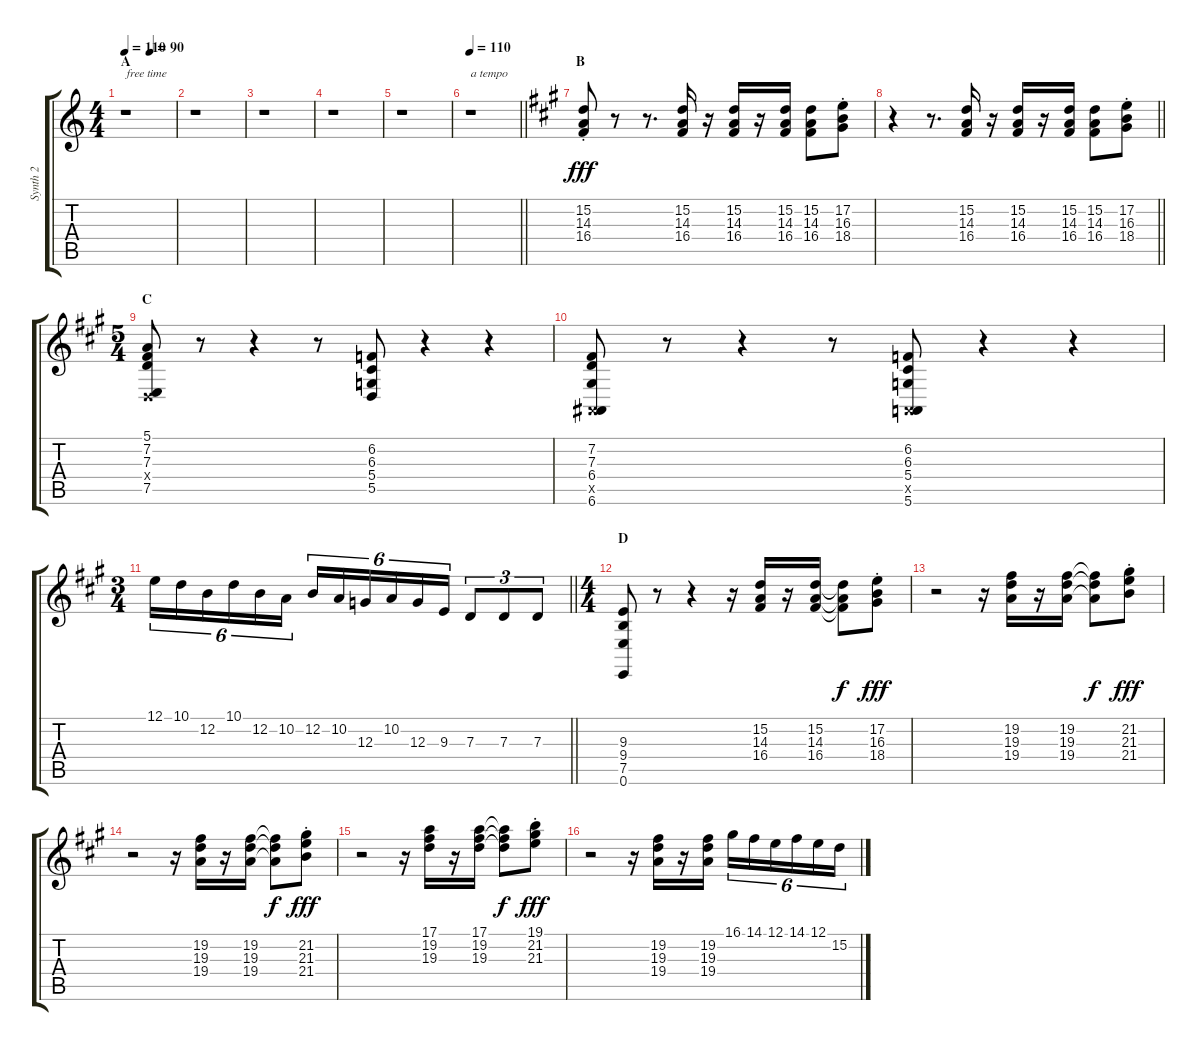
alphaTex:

\track ("Synth 2" "Synth 2") {instrument brasssection}
\staff {score tabs}
\tuning (E4 B3 G3 D3 A2 E2) {hide}
\ts (4 4)
\section ("" "A")
\tempo 110
\tempo (90 0.5)
\tempo 110
\clef g2
\ks c
r.1{txt "free time" dy fff instrument brasssection} |
r.1 |
r.1 |
r.1 |
r.1 |
\tempo 110
\barLineRight lightlight
r.1{txt "a tempo"} |
\section ("" "B")
\ks a
(15.2{st} 14.3{st} 16.4{st}).8 r.8 r.8{d} (15.2 14.3 16.4).16 r.16 (15.2 14.3 16.4).16 r.16 (15.2 14.3 16.4).16 (15.2 14.3 16.4).8 (17.2{st} 16.3{st} 18.4{st}).8 |
\barLineRight lightlight
r.4 r.8{d} (15.2 14.3 16.4).16 r.16 (15.2 14.3 16.4).16 r.16 (15.2 14.3 16.4).16 (15.2 14.3 16.4).8 (17.2{st} 16.3{st} 18.4{st}).8 |
\ts (5 4)
\section ("" "C")
(5.1 7.2 7.3 0.4{x} 7.5).8 r.8 r.4 r.8 (6.2 6.3 5.4 5.5).8 r.4 r.4 |
(7.2 7.3 6.4 0.5{x} 6.6).8 r.8 r.4 r.8 (6.2 6.3 5.4 0.5{x} 5.6).8 r.4 r.4 |
\ts (3 4)
\barLineRight lightlight
12.1.16{tu (6 4)} 10.1.16{tu (6 4)} 12.2.16{tu (6 4)} 10.1.16{tu (6 4)} 12.2.16{tu (6 4)} 10.2.16{tu (6 4)} 12.2.16{tu (6 4)} 10.2.16{tu (6 4)} 12.3.16{tu (6 4)} 10.2.16{tu (6 4)} 12.3.16{tu (6 4)} 9.3.16{tu (6 4)} 7.3.8{tu (3 2)} 7.3.8{tu (3 2)} 7.3.8{tu (3 2)} |
\ts (4 4)
\section ("" "D")
(9.3 9.4 7.5 0.6).8 r.8 r.4 r.16 (15.2 14.3 16.4).16 r.16 (15.2 14.3 16.4).16 (15.2{t} 14.3{t} 16.4{t}).8{dy f} (17.2{st} 16.3{st} 18.4{st}).8{dy fff} |
r.2 r.16 (19.2 19.3 19.4).16 r.16 (19.2 19.3 19.4).16 (19.2{t} 19.3{t} 19.4{t}).8{dy f} (21.2{st} 21.3{st} 21.4{st}).8{dy fff} |
r.2 r.16 (19.2 19.3 19.4).16 r.16 (19.2 19.3 19.4).16 (19.2{t} 19.3{t} 19.4{t}).8{dy f} (21.2{st} 21.3{st} 21.4{st}).8{dy fff} |
r.2 r.16 (17.1 19.2 19.3).16 r.16 (17.1 19.2 19.3).16 (17.1{t} 19.2{t} 19.3{t}).8{dy f} (19.1{st} 21.2{st} 21.3{st}).8{dy fff} |
r.2 r.16 (19.2 19.3 19.4).16 r.16 (19.2 19.3 19.4).16 16.1.16{tu (6 4)} 14.1.16{tu (6 4)} 12.1.16{tu (6 4)} 14.1.16{tu (6 4)} 12.1.16{tu (6 4)} 15.2.16{tu (6 4)}
